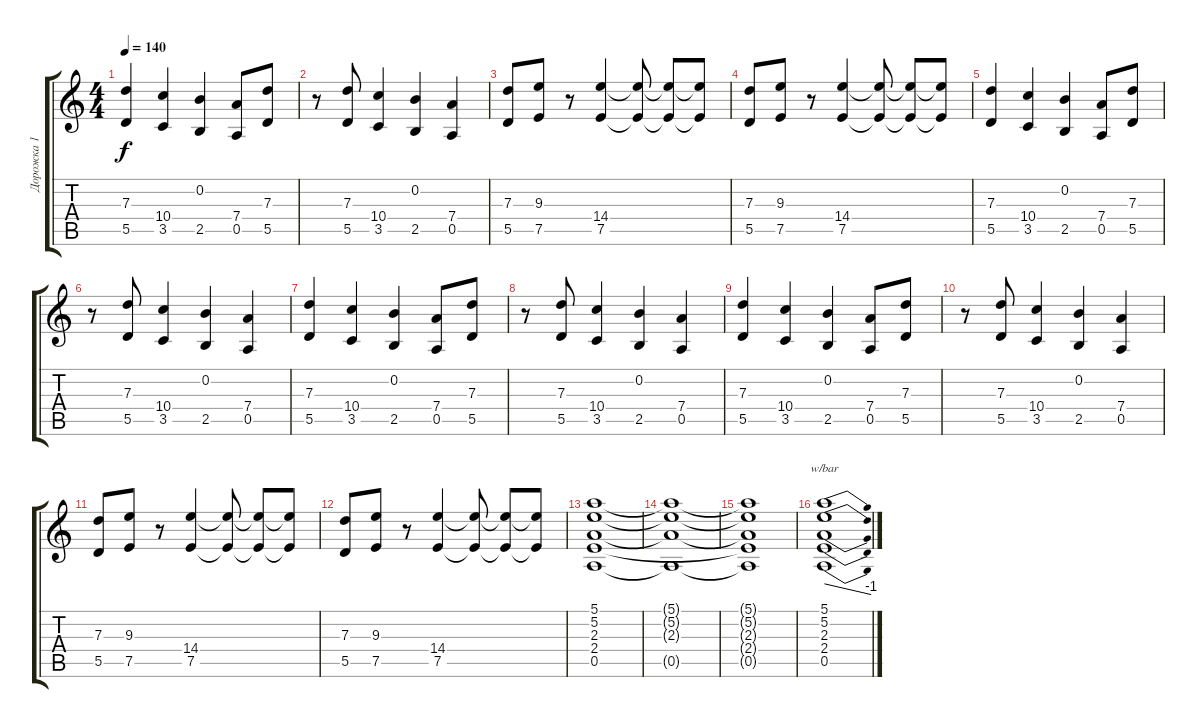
\track ("Дорожка 1" "Дорожка 1") {instrument distortionguitar}
\staff {score tabs}
\tuning (E4 B3 G3 D3 A2 E2) {hide}
\ts (4 4)
\tempo 140
\clef g2
\ks c
(7.3 5.5).4{dy f} (10.4 3.5).4 (0.2 2.5).4 (7.4 0.5).8 (7.3 5.5).8 |
r.8 (7.3 5.5).8 (10.4 3.5).4 (0.2 2.5).4 (7.4 0.5).4 |
(7.3 5.5).8 (9.3 7.5).8 r.8 (14.4 7.5).4 (14.4{t} 7.5{t}).8 (14.4{t} 7.5{t}).8 (14.4{t} 7.5{t}).8 |
(7.3 5.5).8 (9.3 7.5).8 r.8 (14.4 7.5).4 (14.4{t} 7.5{t}).8 (14.4{t} 7.5{t}).8 (14.4{t} 7.5{t}).8 |
(7.3 5.5).4 (10.4 3.5).4 (0.2 2.5).4 (7.4 0.5).8 (7.3 5.5).8 |
r.8 (7.3 5.5).8 (10.4 3.5).4 (0.2 2.5).4 (7.4 0.5).4 |
(7.3 5.5).4 (10.4 3.5).4 (0.2 2.5).4 (7.4 0.5).8 (7.3 5.5).8 |
r.8 (7.3 5.5).8 (10.4 3.5).4 (0.2 2.5).4 (7.4 0.5).4 |
(7.3 5.5).4 (10.4 3.5).4 (0.2 2.5).4 (7.4 0.5).8 (7.3 5.5).8 |
r.8 (7.3 5.5).8 (10.4 3.5).4 (0.2 2.5).4 (7.4 0.5).4 |
(7.3 5.5).8 (9.3 7.5).8 r.8 (14.4 7.5).4 (14.4{t} 7.5{t}).8 (14.4{t} 7.5{t}).8 (14.4{t} 7.5{t}).8 |
(7.3 5.5).8 (9.3 7.5).8 r.8 (14.4 7.5).4 (14.4{t} 7.5{t}).8 (14.4{t} 7.5{t}).8 (14.4{t} 7.5{t}).8 |
(5.1 5.2 2.3 2.4 0.5).1{volume 9 instrument overdrivenguitar} |
(5.1{t} 5.2{t} 2.3{t} 0.5{t}).1 |
(5.1{t} 5.2{t} 2.3{t} 2.4{t} 0.5{t}).1 |
(5.1 5.2 2.3 2.4 0.5).1{tbe (dive default 0 0 60 -4) volume 16 instrument overdrivenguitar}
